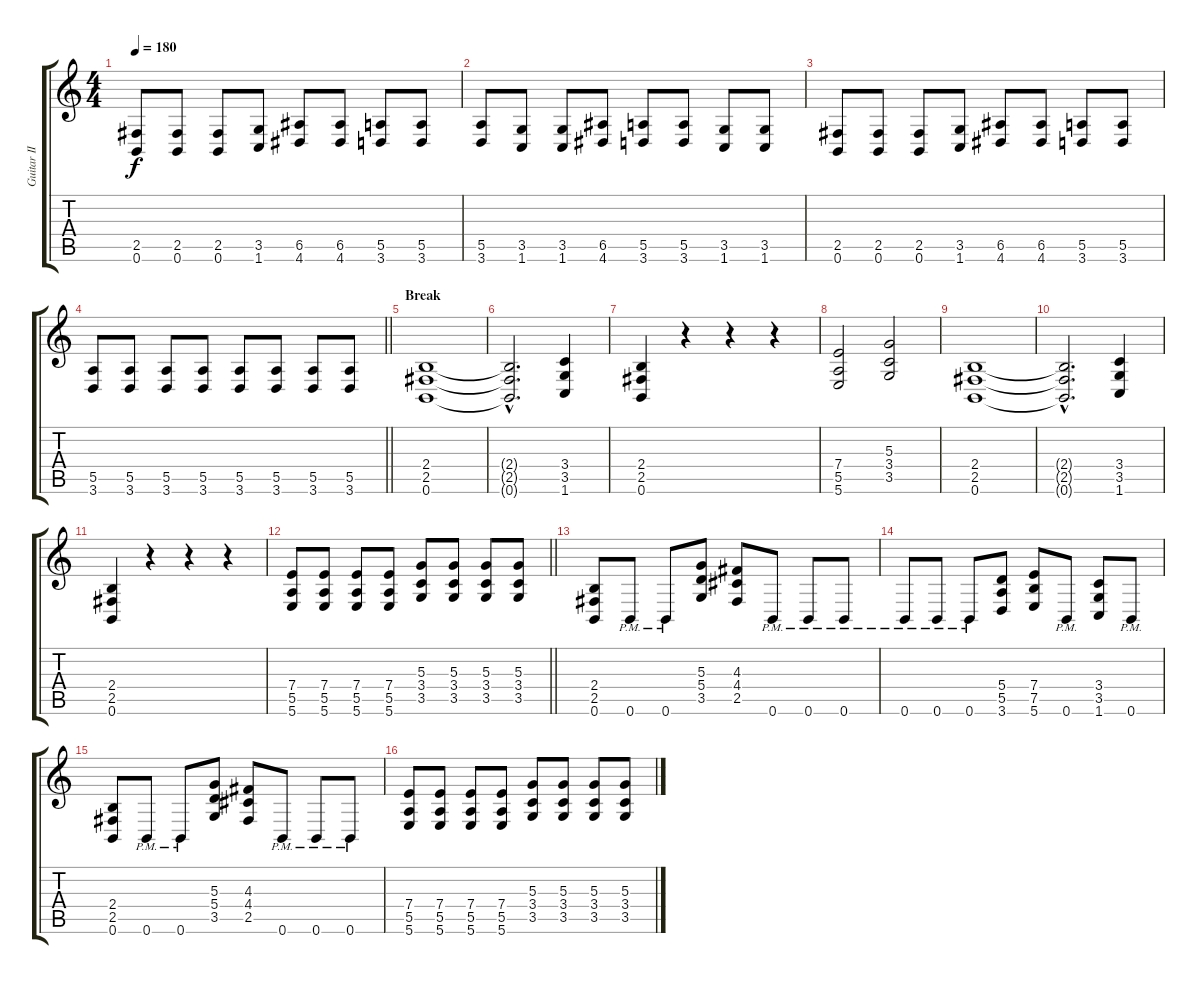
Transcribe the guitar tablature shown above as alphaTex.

\track ("Guitar II" "Guitar II") {instrument distortionguitar}
\staff {score tabs}
\tuning (B3 Gb3 D3 A2 E2 B1) {hide}
\ts (4 4)
\tempo 180
\clef g2
\ks c
(2.5 0.6).8{dy f} (2.5 0.6).8 (2.5 0.6).8 (3.5 1.6).8 (6.5 4.6).8 (6.5 4.6).8 (5.5 3.6).8 (5.5 3.6).8 |
(5.5 3.6).8 (3.5 1.6).8 (3.5 1.6).8 (6.5 4.6).8 (5.5 3.6).8 (5.5 3.6).8 (3.5 1.6).8 (3.5 1.6).8 |
(2.5 0.6).8 (2.5 0.6).8 (2.5 0.6).8 (3.5 1.6).8 (6.5 4.6).8 (6.5 4.6).8 (5.5 3.6).8 (5.5 3.6).8 |
\barLineRight lightlight
(5.5 3.6).8 (5.5 3.6).8 (5.5 3.6).8 (5.5 3.6).8 (5.5 3.6).8 (5.5 3.6).8 (5.5 3.6).8 (5.5 3.6).8 |
\section ("" "Break")
(2.4 2.5 0.6).1 |
(2.4{hac t} 2.5{hac t} 0.6{hac t}).2{d} (3.4 3.5 1.6).4 |
(2.4 2.5 0.6).4 r.4 r.4 r.4 |
(7.4 5.5 5.6).2 (5.3 3.4 3.5).2 |
(2.4 2.5 0.6).1 |
(2.4{hac t} 2.5{hac t} 0.6{hac t}).2{d} (3.4 3.5 1.6).4 |
(2.4 2.5 0.6).4 r.4 r.4 r.4 |
\barLineRight lightlight
(7.4 5.5 5.6).8 (7.4 5.5 5.6).8 (7.4 5.5 5.6).8 (7.4 5.5 5.6).8 (5.3 3.4 3.5).8 (5.3 3.4 3.5).8 (5.3 3.4 3.5).8 (5.3 3.4 3.5).8 |
\section ("" "")
(2.4 2.5 0.6).8 0.6{pm}.8 0.6{pm}.8 (5.3 5.4 3.5).8 (4.3 4.4 2.5).8 0.6{pm}.8 0.6{pm}.8 0.6{pm}.8 |
0.6{pm}.8 0.6{pm}.8 0.6{pm}.8 (5.4 5.5 3.6).8 (7.4 7.5 5.6).8 0.6{pm}.8 (3.4 3.5 1.6).8 0.6{pm}.8 |
(2.4 2.5 0.6).8 0.6{pm}.8 0.6{pm}.8 (5.3 5.4 3.5).8 (4.3 4.4 2.5).8 0.6{pm}.8 0.6{pm}.8 0.6{pm}.8 |
(7.4 5.5 5.6).8 (7.4 5.5 5.6).8 (7.4 5.5 5.6).8 (7.4 5.5 5.6).8 (5.3 3.4 3.5).8 (5.3 3.4 3.5).8 (5.3 3.4 3.5).8 (5.3 3.4 3.5).8
